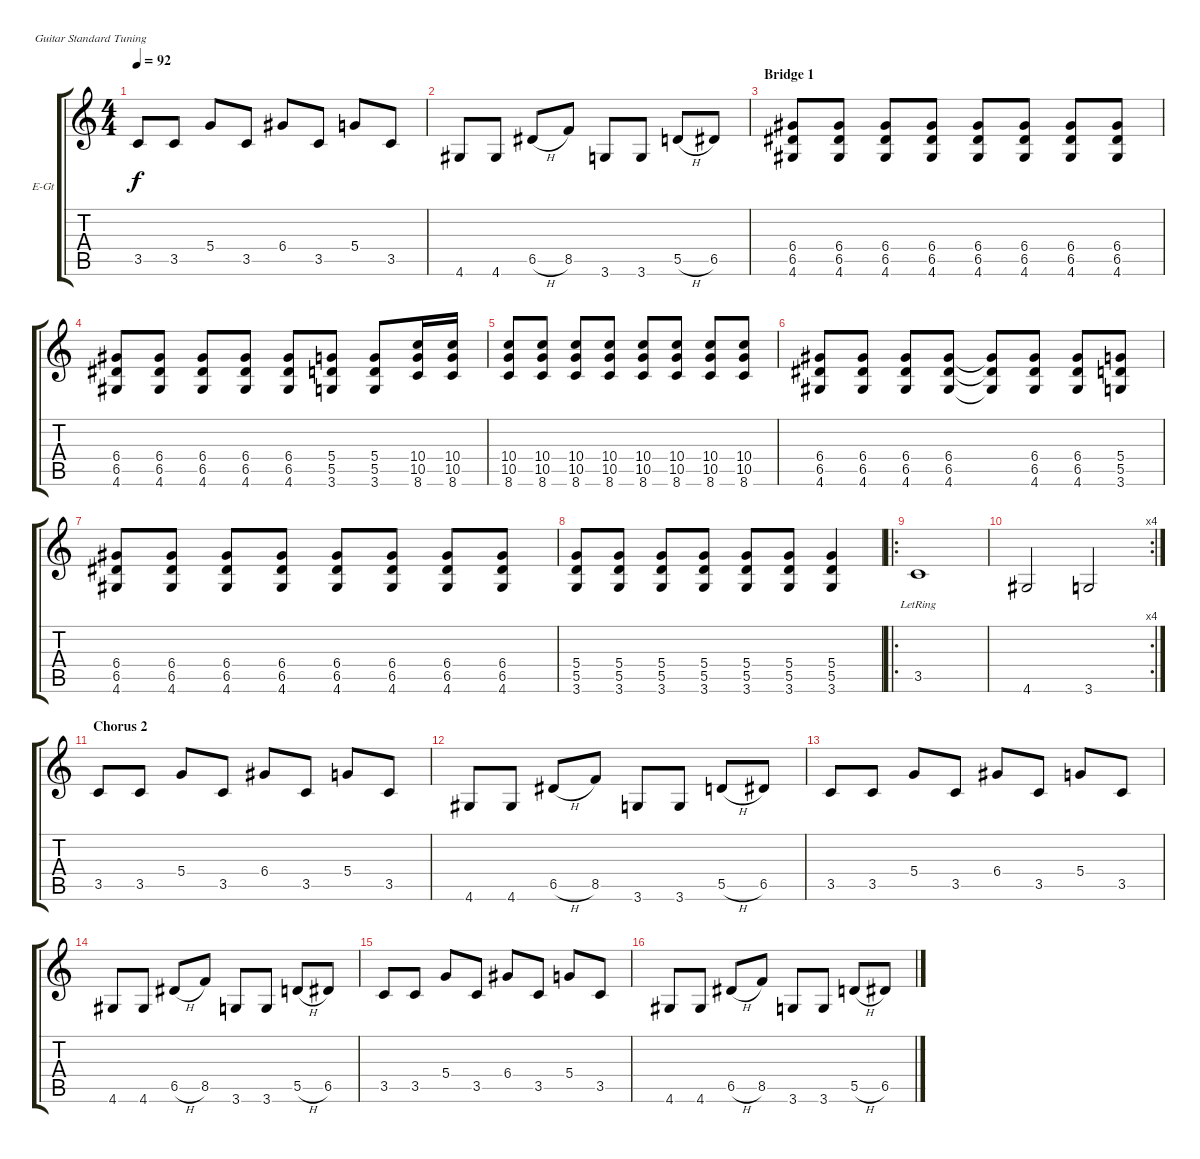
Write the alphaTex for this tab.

\bracketExtendMode groupsimilarinstruments
\firstSystemTrackNameOrientation horizontal
\otherSystemsTrackNameOrientation horizontal
\track ("Guitar 1" "E-Gt") {instrument overdrivenguitar}
\staff {score tabs}
\tuning (E4 B3 G3 D3 A2 E2)
\ts (4 4)
\tempo 92
\clef g2
\ks c
3.5.8{dy f} 3.5.8 5.4.8 3.5.8 6.4.8 3.5.8 5.4.8 3.5.8 |
4.6.8 4.6.8 6.5{h}.8 8.5.8 3.6.8 3.6.8 5.5{h}.8 6.5.8 |
\section ("" "Bridge 1")
(6.4 6.5 4.6).8 (6.4 6.5 4.6).8 (6.4 6.5 4.6).8 (6.4 6.5 4.6).8 (6.4 6.5 4.6).8 (6.4 6.5 4.6).8 (6.4 6.5 4.6).8 (6.4 6.5 4.6).8 |
(6.4 6.5 4.6).8 (6.4 6.5 4.6).8 (6.4 6.5 4.6).8 (6.4 6.5 4.6).8 (6.4 6.5 4.6).8 (5.4 5.5 3.6).8 (5.4 5.5 3.6).8 (10.4 10.5 8.6).16 (10.4 10.5 8.6).16 |
(10.4 10.5 8.6).8 (10.4 10.5 8.6).8 (10.4 10.5 8.6).8 (10.4 10.5 8.6).8 (10.4 10.5 8.6).8 (10.4 10.5 8.6).8 (10.4 10.5 8.6).8 (10.4 10.5 8.6).8 |
(6.4 6.5 4.6).8 (6.4 6.5 4.6).8 (6.4 6.5 4.6).8 (6.4 6.5 4.6).8 (6.4{t} 6.5{t} 4.6{t}).8 (6.4 6.5 4.6).8 (6.4 6.5 4.6).8 (5.4 5.5 3.6).8 |
(6.4 6.5 4.6).8 (6.4 6.5 4.6).8 (6.4 6.5 4.6).8 (6.4 6.5 4.6).8 (6.4 6.5 4.6).8 (6.4 6.5 4.6).8 (6.4 6.5 4.6).8 (6.4 6.5 4.6).8 |
(5.4 5.5 3.6).8 (5.4 5.5 3.6).8 (5.4 5.5 3.6).8 (5.4 5.5 3.6).8 (5.4 5.5 3.6).8 (5.4 5.5 3.6).8 (5.4 5.5 3.6).4 |
\ro
3.5{lr}.1 |
\rc 4
4.6.2 3.6.2 |
\section ("" "Chorus 2")
3.5.8 3.5.8 5.4.8 3.5.8 6.4.8 3.5.8 5.4.8 3.5.8 |
4.6.8 4.6.8 6.5{h}.8 8.5.8 3.6.8 3.6.8 5.5{h}.8 6.5.8 |
3.5.8 3.5.8 5.4.8 3.5.8 6.4.8 3.5.8 5.4.8 3.5.8 |
4.6.8 4.6.8 6.5{h}.8 8.5.8 3.6.8 3.6.8 5.5{h}.8 6.5.8 |
3.5.8 3.5.8 5.4.8 3.5.8 6.4.8 3.5.8 5.4.8 3.5.8 |
4.6.8 4.6.8 6.5{h}.8 8.5.8 3.6.8 3.6.8 5.5{h}.8 6.5.8
